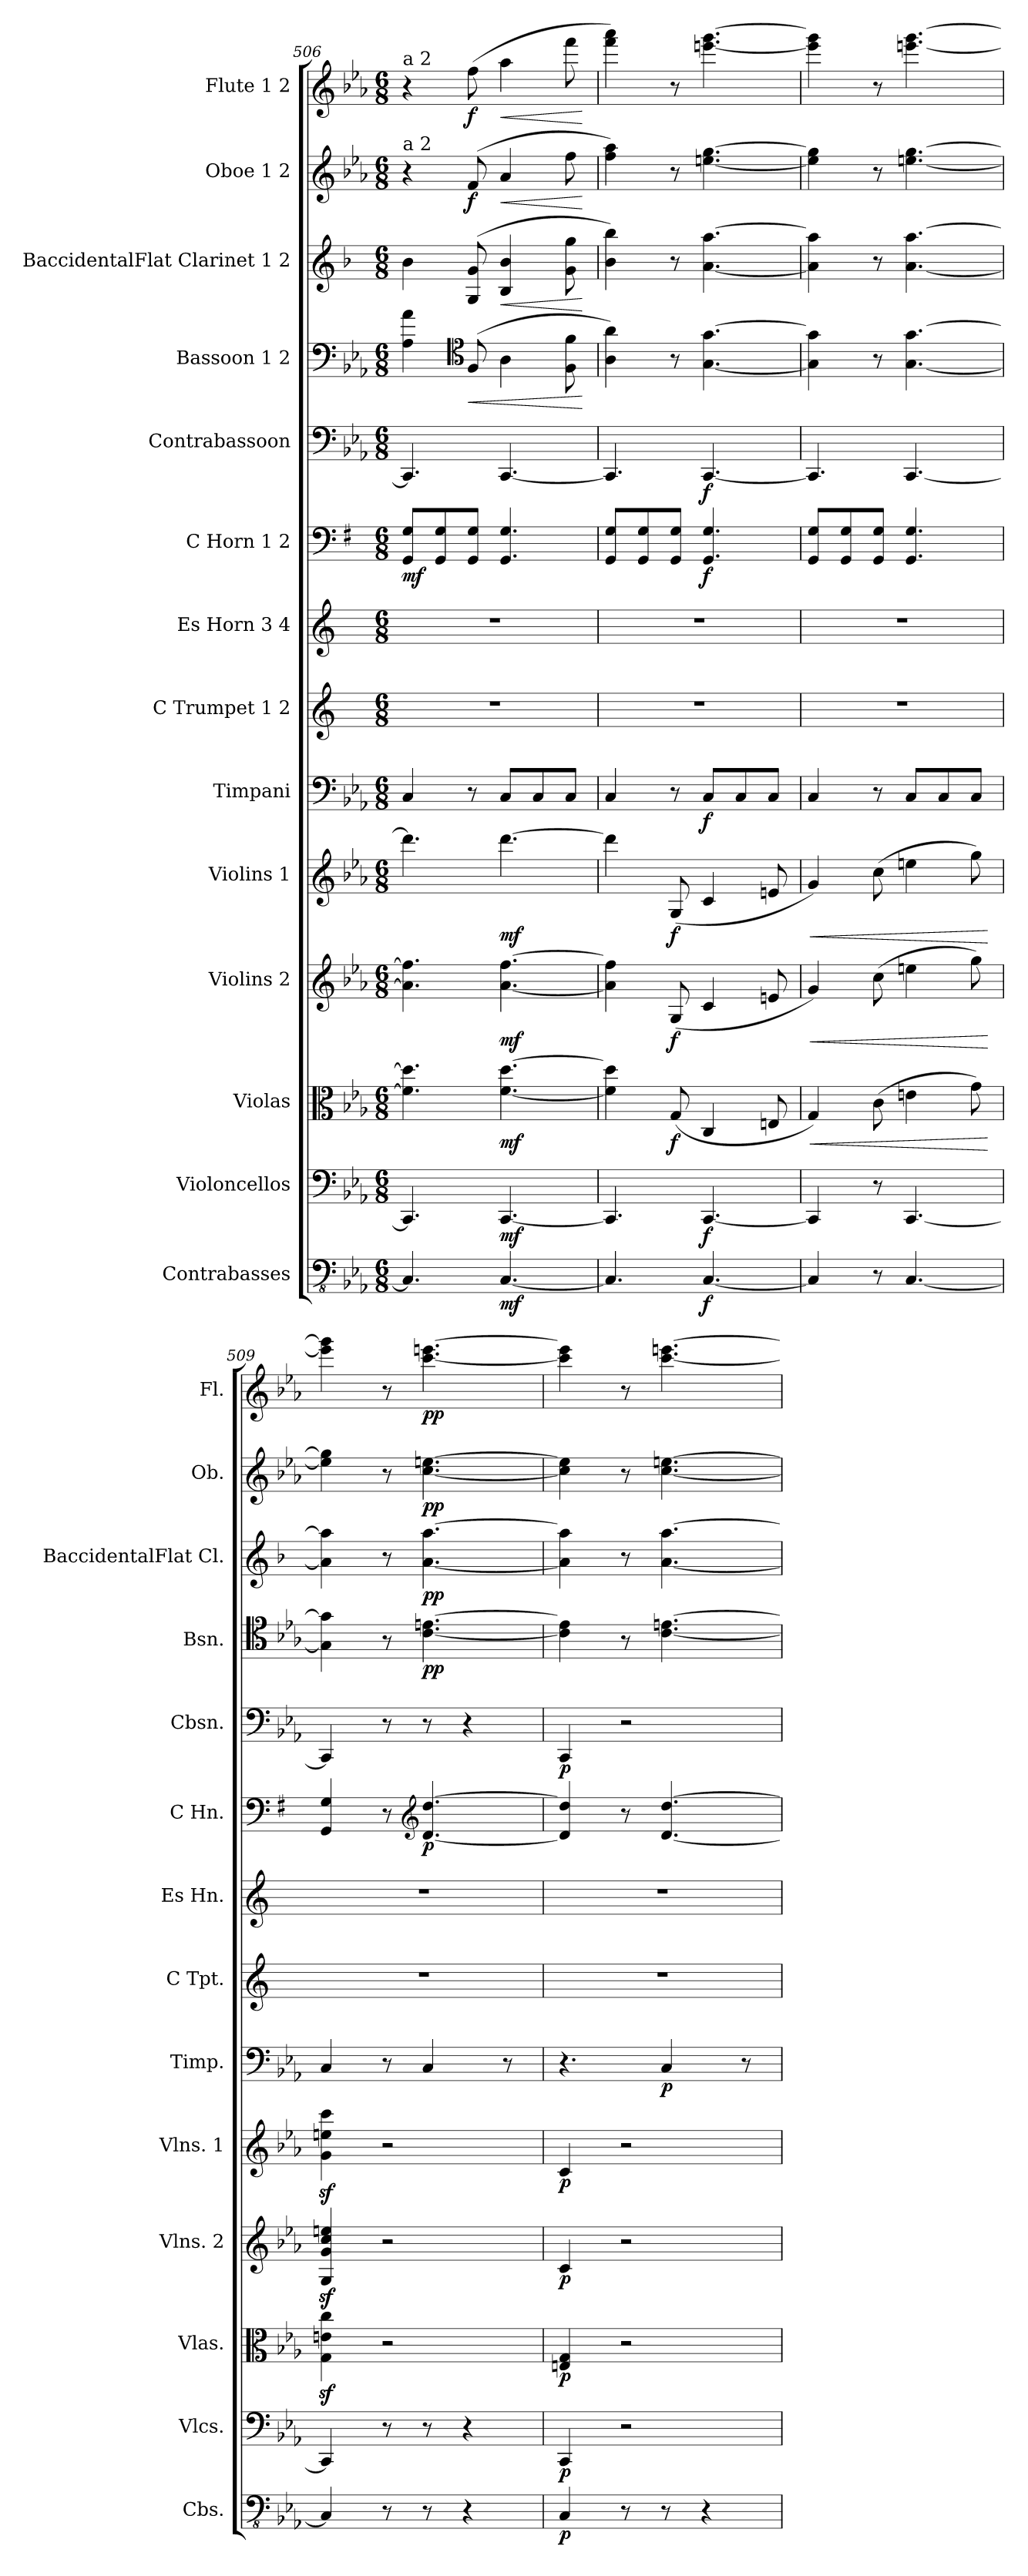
**kern	**dynam	**kern	**dynam	**kern	**dynam	**kern	**dynam	**kern	**dynam	**kern	**dynam	**kern	**kern	**kern	**dynam	**kern	**dynam	**kern	**dynam	**kern	**dynam	**kern	**dynam	**kern	**dynam
*part14	*part14	*part13	*part13	*part12	*part12	*part11	*part11	*part10	*part10	*part9	*part9	*part8	*part7	*part6	*part6	*part5	*part5	*part4	*part4	*part3	*part3	*part2	*part2	*part1	*part1
*staff14	*staff14	*staff13	*staff13	*staff12	*staff12	*staff11	*staff11	*staff10	*staff10	*staff9	*staff9	*staff8	*staff7	*staff6	*staff6	*staff5	*staff5	*staff4	*staff4	*staff3	*staff3	*staff2	*staff2	*staff1	*staff1
*I"Contrabasses	*	*I"Violoncellos	*	*I"Violas	*	*I"Violins 2	*	*I"Violins 1	*	*I"Timpani	*	*I"C Trumpet 1 2	*I"Es Horn 3 4	*I"C Horn 1 2	*	*I"Contrabassoon	*	*I"Bassoon 1 2	*	*I"BaccidentalFlat Clarinet 1 2	*	*I"Oboe 1 2	*	*I"Flute  1 2	*
*I'Cbs.	*	*I'Vlcs.	*	*I'Vlas.	*	*I'Vlns. 2	*	*I'Vlns. 1	*	*I'Timp.	*	*I'C Tpt.	*I'Es Hn.	*I'C Hn.	*	*I'Cbsn.	*	*I'Bsn.	*	*I'BaccidentalFlat Cl.	*	*I'Ob.	*	*I'Fl.	*
*clefFv4	*	*clefF4	*	*clefC3	*	*clefG2	*	*clefG2	*	*clefF4	*	*clefG2	*clefG2	*clefF4	*	*clefF4	*	*clefF4	*	*clefG2	*	*clefG2	*	*clefG2	*
*	*	*	*	*	*	*	*	*	*	*	*	*	*ITrd5c9	*ITrd4c7	*	*ITrd7c12	*	*	*	*ITrd1c2	*	*	*	*	*
*k[b-e-a-]	*	*k[b-e-a-]	*	*k[b-e-a-]	*	*k[b-e-a-]	*	*k[b-e-a-]	*	*k[b-e-a-]	*	*k[]	*k[b-e-a-]	*k[]	*	*k[b-e-a-]	*	*k[b-e-a-]	*	*k[b-e-a-]	*	*k[b-e-a-]	*	*k[b-e-a-]	*
*M6/8	*	*M6/8	*	*M6/8	*	*M6/8	*	*M6/8	*	*M6/8	*	*M6/8	*M6/8	*M6/8	*	*M6/8	*	*M6/8	*	*M6/8	*	*M6/8	*	*M6/8	*
=506	=506	=506	=506	=506	=506	=506	=506	=506	=506	=506	=506	=506	=506	=506	=506	=506	=506	=506	=506	=506	=506	=506	=506	=506	=506
!	!	!	!	!	!	!	!	!	!	!	!	!	!	!	!	!	!	!	!	!	!	!	!	!LO:TX:a:t=a 2	!
!	!	!	!	!	!	!	!	!	!	!	!	!	!	!	!	!	!	!	!	!	!	!LO:TX:a:t=a 2	!	!	!
!	!	!	!	!	!	!	!	!	!	!	!	!	!	!	!LO:DY:b	!	!	!	!	!	!	!	!	!	!
4.CC/]	.	4.CC/]	.	4.f\] 4.dd\]	.	4.a-\] 4.ff\]	.	4.ddd\]	.	4C/	.	2.r	2.r	8CC/ 8C/L	mf	4.CCC/]	.	4A-\ 4a-\	.	4a-\	.	4r	.	4r	.
.	.	.	.	.	.	.	.	.	.	.	.	.	.	8CC/ 8C/	.	.	.	.	.	.	.	.	.	.	.
*	*	*	*	*	*	*	*	*	*	*	*	*	*	*	*	*	*	*clefC4	*	*	*	*	*	*	*
!	!	!	!	!	!	!	!	!	!	!	!	!	!	!	!	!	!	!	!LO:HP:b	!	!	!	!LO:DY:b	!	!LO:DY:b
.	.	.	.	.	.	.	.	.	.	8r	.	.	.	8CC/ 8C/J	.	.	.	(>8F/	<	(>8F/ 8f/	.	(>8f/	f	(>8ff\	f
!	!LO:DY:b	!	!LO:DY:b	!	!LO:DY:b	!	!LO:DY:b	!	!LO:DY:b	!	!	!	!	!	!	!	!	!	!	!	!LO:HP:b	!	!LO:HP:b	!	!LO:HP:b
[4.CC/	mf	[4.CC/	mf	[4.f\ [4.dd\	mf	[4.a-\ [4.ff\	mf	[4.ddd\	mf	8C/L	.	.	.	4.CC/ 4.C/	.	[4.CCC/	.	4A-\	.	4A-/ 4a-/	<	4a-/	<	4aa-\	<
.	.	.	.	.	.	.	.	.	.	8C/	.	.	.	.	.	.	.	.	.	.	.	.	.	.	.
.	.	.	.	.	.	.	.	.	.	8C/J	.	.	.	.	.	.	.	8F\ 8f\	.	8f\ 8ff\	.	8ff\	.	8fff\	.
.	.	.	.	.	.	.	.	.	.	.	.	.	.	.	.	.	.	.	[	.	[	.	[	.	[
=507	=507	=507	=507	=507	=507	=507	=507	=507	=507	=507	=507	=507	=507	=507	=507	=507	=507	=507	=507	=507	=507	=507	=507	=507	=507
4.CC/]	.	4.CC/]	.	4f\] 4dd\]	.	4a-\] 4ff\]	.	4ddd\]	.	4C/	.	2.r	2.r	8CC/ 8C/L	.	4.CCC/]	.	4A-\ 4a-\)	.	4a-\ 4aa-\)	.	4ff\ 4aa-\)	.	4fff\ 4aaa-\)	.
.	.	.	.	.	.	.	.	.	.	.	.	.	.	8CC/ 8C/	.	.	.	.	.	.	.	.	.	.	.
!	!	!	!	!	!LO:DY:b	!	!LO:DY:b	!	!LO:DY:b	!	!	!	!	!	!	!	!	!	!	!	!	!	!	!	!
.	.	.	.	(<8G/	f	(<8G/	f	(<8G/	f	8r	.	.	.	8CC/ 8C/J	.	.	.	8r	.	8r	.	8r	.	8r	.
!	!LO:DY:b	!	!LO:DY:b	!	!	!	!	!	!	!	!LO:DY:b	!	!	!	!LO:DY:b	!	!LO:DY:b	!	!	!	!	!	!	!	!
[4.CC/	f	[4.CC/	f	4C/	.	4c/	.	4c/	.	8C/L	f	.	.	4.CC/ 4.C/	f	[4.CCC/	f	[4.G\ [4.g\	.	[4.g\ [4.gg\	.	[4.een\ [4.gg\	.	[4.eeen\ [4.ggg\	.
.	.	.	.	.	.	.	.	.	.	8C/	.	.	.	.	.	.	.	.	.	.	.	.	.	.	.
.	.	.	.	8En/	.	8en/	.	8en/	.	8C/J	.	.	.	.	.	.	.	.	.	.	.	.	.	.	.
=508	=508	=508	=508	=508	=508	=508	=508	=508	=508	=508	=508	=508	=508	=508	=508	=508	=508	=508	=508	=508	=508	=508	=508	=508	=508
!	!	!	!	!	!LO:HP:b	!	!LO:HP:b	!	!LO:HP:b	!	!	!	!	!	!	!	!	!	!	!	!	!	!	!	!
4CC/]	.	4CC/]	.	4G/)	<	4g/)	<	4g/)	<	4C/	.	2.r	2.r	8CC/ 8C/L	.	4.CCC/]	.	4G\] 4g\]	.	4g\] 4gg\]	.	4ee\] 4gg\]	.	4eee\] 4ggg\]	.
.	.	.	.	.	.	.	.	.	.	.	.	.	.	8CC/ 8C/	.	.	.	.	.	.	.	.	.	.	.
8r	.	8r	.	(>8c\	.	(>8cc\	.	(>8cc\	.	8r	.	.	.	8CC/ 8C/J	.	.	.	8r	.	8r	.	8r	.	8r	.
[4.CC/	.	[4.CC/	.	4en\	.	4een\	.	4een\	.	8C/L	.	.	.	4.CC/ 4.C/	.	[4.CCC/	.	[4.G\ [4.g\	.	[4.g\ [4.gg\	.	[4.een\ [4.gg\	.	[4.eeen\ [4.ggg\	.
.	.	.	.	.	.	.	.	.	.	8C/	.	.	.	.	.	.	.	.	.	.	.	.	.	.	.
.	.	.	.	8g\)	.	8gg\)	.	8gg\)	.	8C/J	.	.	.	.	.	.	.	.	.	.	.	.	.	.	.
.	.	.	.	.	[	.	[	.	[	.	.	.	.	.	.	.	.	.	.	.	.	.	.	.	.
!!LO:PB:g=z
=509	=509	=509	=509	=509	=509	=509	=509	=509	=509	=509	=509	=509	=509	=509	=509	=509	=509	=509	=509	=509	=509	=509	=509	=509	=509
4CC/]	.	4CC/]	.	4G\z< 4en\z< 4cc\z<	.	4G/z< 4g/z< 4cc/z< 4een/z<	.	4g\z< 4een\z< 4ccc\z<	.	4C/	.	2.r	2.r	4CC/ 4C/	.	4CCC/]	.	4G\] 4g\]	.	4g\] 4gg\]	.	4ee\] 4gg\]	.	4eee\] 4ggg\]	.
8r	.	8r	.	2r	.	2r	.	2r	.	8r	.	.	.	8r	.	8r	.	8r	.	8r	.	8r	.	8r	.
*	*	*	*	*	*	*	*	*	*	*	*	*	*	*clefG2	*	*	*	*	*	*	*	*	*	*	*
!	!	!	!	!	!	!	!	!	!	!	!	!	!	!	!LO:DY:b	!	!	!	!LO:DY:b	!	!	!	!	!	!
!	!	!	!	!	!	!	!	!	!	!	!	!	!	!	!	!	!	!	!LO:DY:n=1:b	!	!LO:DY:b	!	!	!	!
!	!	!	!	!	!	!	!	!	!	!	!	!	!	!	!	!	!	!	!	!	!LO:DY:n=1:b	!	!LO:DY:b	!	!
!	!	!	!	!	!	!	!	!	!	!	!	!	!	!	!	!	!	!	!	!	!	!	!LO:DY:n=1:b	!	!LO:DY:b
!	!	!	!	!	!	!	!	!	!	!	!	!	!	!	!	!	!	!	!	!	!	!	!	!	!LO:DY:n=1:b
8r	.	8r	.	.	.	.	.	.	.	4C/	.	.	.	[4.G/ [4.g/	p	8r	.	[4.c\ [4.en\	p p	[4.g\ [4.gg\	p p	[4.cc\ [4.een\	p p	[4.ccc\ [4.eeen\	p p
4r	.	4r	.	.	.	.	.	.	.	.	.	.	.	.	.	4r	.	.	.	.	.	.	.	.	.
.	.	.	.	.	.	.	.	.	.	8r	.	.	.	.	.	.	.	.	.	.	.	.	.	.	.
=510	=510	=510	=510	=510	=510	=510	=510	=510	=510	=510	=510	=510	=510	=510	=510	=510	=510	=510	=510	=510	=510	=510	=510	=510	=510
!	!LO:DY:b	!	!LO:DY:b	!	!LO:DY:b	!	!LO:DY:b	!	!LO:DY:b	!	!	!	!	!	!	!	!LO:DY:b	!	!	!	!	!	!	!	!
4CC/	p	4CC/	p	4En/ 4G/	p	4c/	p	4c/	p	4.r	.	2.r	2.r	4G/] 4g/]	.	4CCC/	p	4c\] 4e\]	.	4g\] 4gg\]	.	4cc\] 4ee\]	.	4ccc\] 4eee\]	.
8r	.	2r	.	2r	.	2r	.	2r	.	.	.	.	.	8r	.	2r	.	8r	.	8r	.	8r	.	8r	.
!	!	!	!	!	!	!	!	!	!	!	!LO:DY:b	!	!	!	!	!	!	!	!	!	!	!	!	!	!
8r	.	.	.	.	.	.	.	.	.	4C/	p	.	.	[4.G/ [4.g/	.	.	.	[4.c\ [4.en\	.	[4.g\ [4.gg\	.	[4.cc\ [4.een\	.	[4.ccc\ [4.eeen\	.
4r	.	.	.	.	.	.	.	.	.	.	.	.	.	.	.	.	.	.	.	.	.	.	.	.	.
.	.	.	.	.	.	.	.	.	.	8r	.	.	.	.	.	.	.	.	.	.	.	.	.	.	.
=	=	=	=	=	=	=	=	=	=	=	=	=	=	=	=	=	=	=	=	=	=	=	=	=	=
*-	*-	*-	*-	*-	*-	*-	*-	*-	*-	*-	*-	*-	*-	*-	*-	*-	*-	*-	*-	*-	*-	*-	*-	*-	*-
